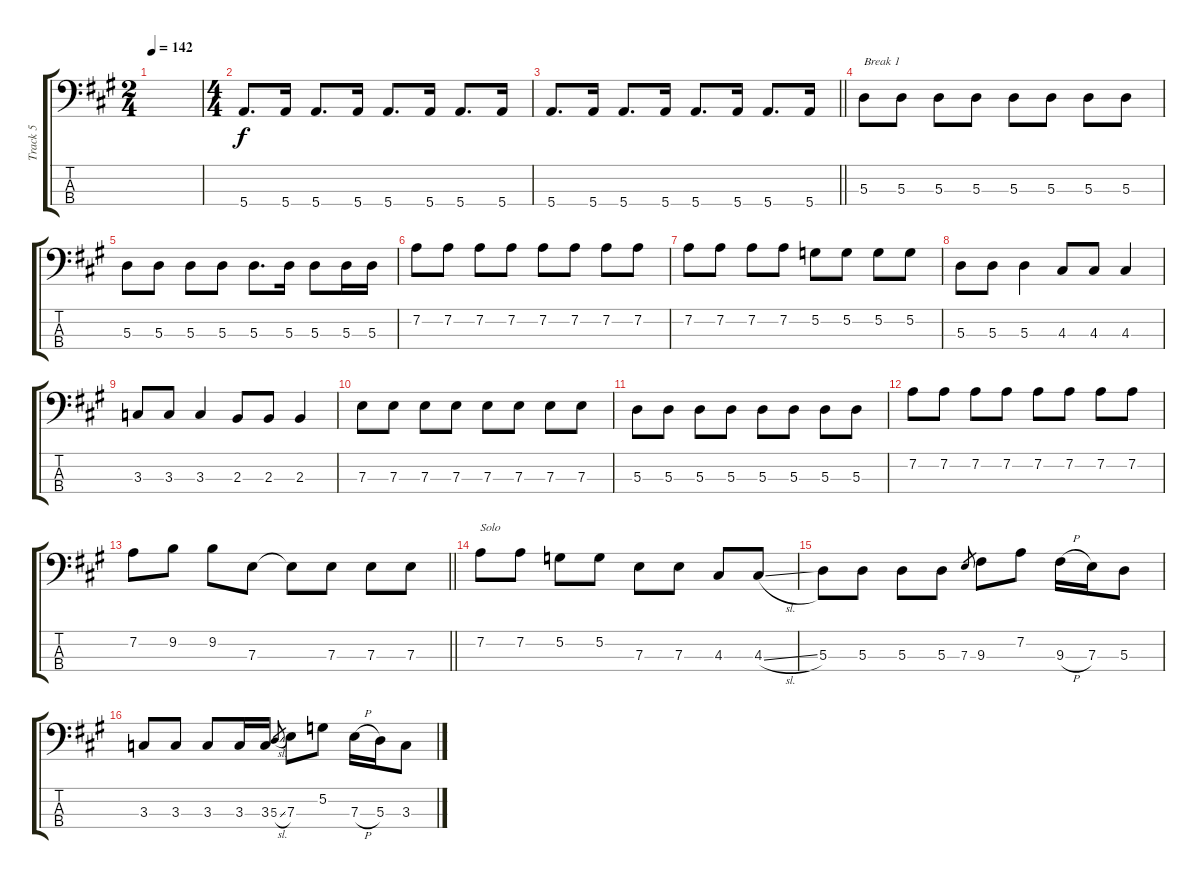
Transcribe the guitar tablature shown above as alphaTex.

\track ("Track 5" "Track 5") {instrument electricbassfinger}
\staff {score tabs}
\tuning (G2 D2 A1 E1) {hide}
\ts (2 4)
\tempo 142
\clef f4
\ks a
|
\ts (4 4)
5.4.8{d} 5.4.16 5.4.8{d} 5.4.16 5.4.8{d} 5.4.16 5.4.8{d} 5.4.16 |
\barLineRight lightlight
5.4.8{d} 5.4.16 5.4.8{d} 5.4.16 5.4.8{d} 5.4.16 5.4.8{d} 5.4.16 |
5.3.8{txt "Break 1"} 5.3.8 5.3.8 5.3.8 5.3.8 5.3.8 5.3.8 5.3.8 |
5.3.8 5.3.8 5.3.8 5.3.8 5.3.8{d} 5.3.16 5.3.8 5.3.16 5.3.16 |
7.2.8 7.2.8 7.2.8 7.2.8 7.2.8 7.2.8 7.2.8 7.2.8 |
7.2.8 7.2.8 7.2.8 7.2.8 5.2.8 5.2.8 5.2.8 5.2.8 |
5.3.8 5.3.8 5.3.4 4.3.8 4.3.8 4.3.4 |
3.3.8 3.3.8 3.3.4 2.3.8 2.3.8 2.3.4 |
7.3.8 7.3.8 7.3.8 7.3.8 7.3.8 7.3.8 7.3.8 7.3.8 |
5.3.8 5.3.8 5.3.8 5.3.8 5.3.8 5.3.8 5.3.8 5.3.8 |
7.2.8 7.2.8 7.2.8 7.2.8 7.2.8 7.2.8 7.2.8 7.2.8 |
\barLineRight lightlight
7.2.8 9.2.8 9.2.8 7.3.8 7.3{t}.8 7.3.8 7.3.8 7.3.8 |
7.2.8{txt "Solo"} 7.2.8 5.2.8 5.2.8 7.3.8 7.3.8 4.3.8 4.3{sl}.8 |
5.3.8 5.3.8 5.3.8 5.3.8 7.3.8{gr} 9.3.8 7.2.8 9.3{h}.16 7.3.16 5.3.8 |
3.3.8 3.3.8 3.3.8 3.3.16 3.3.16 5.3{sl}.8{gr} 7.3.8 5.2.8 7.3{h}.16 5.3.16 3.3.8
